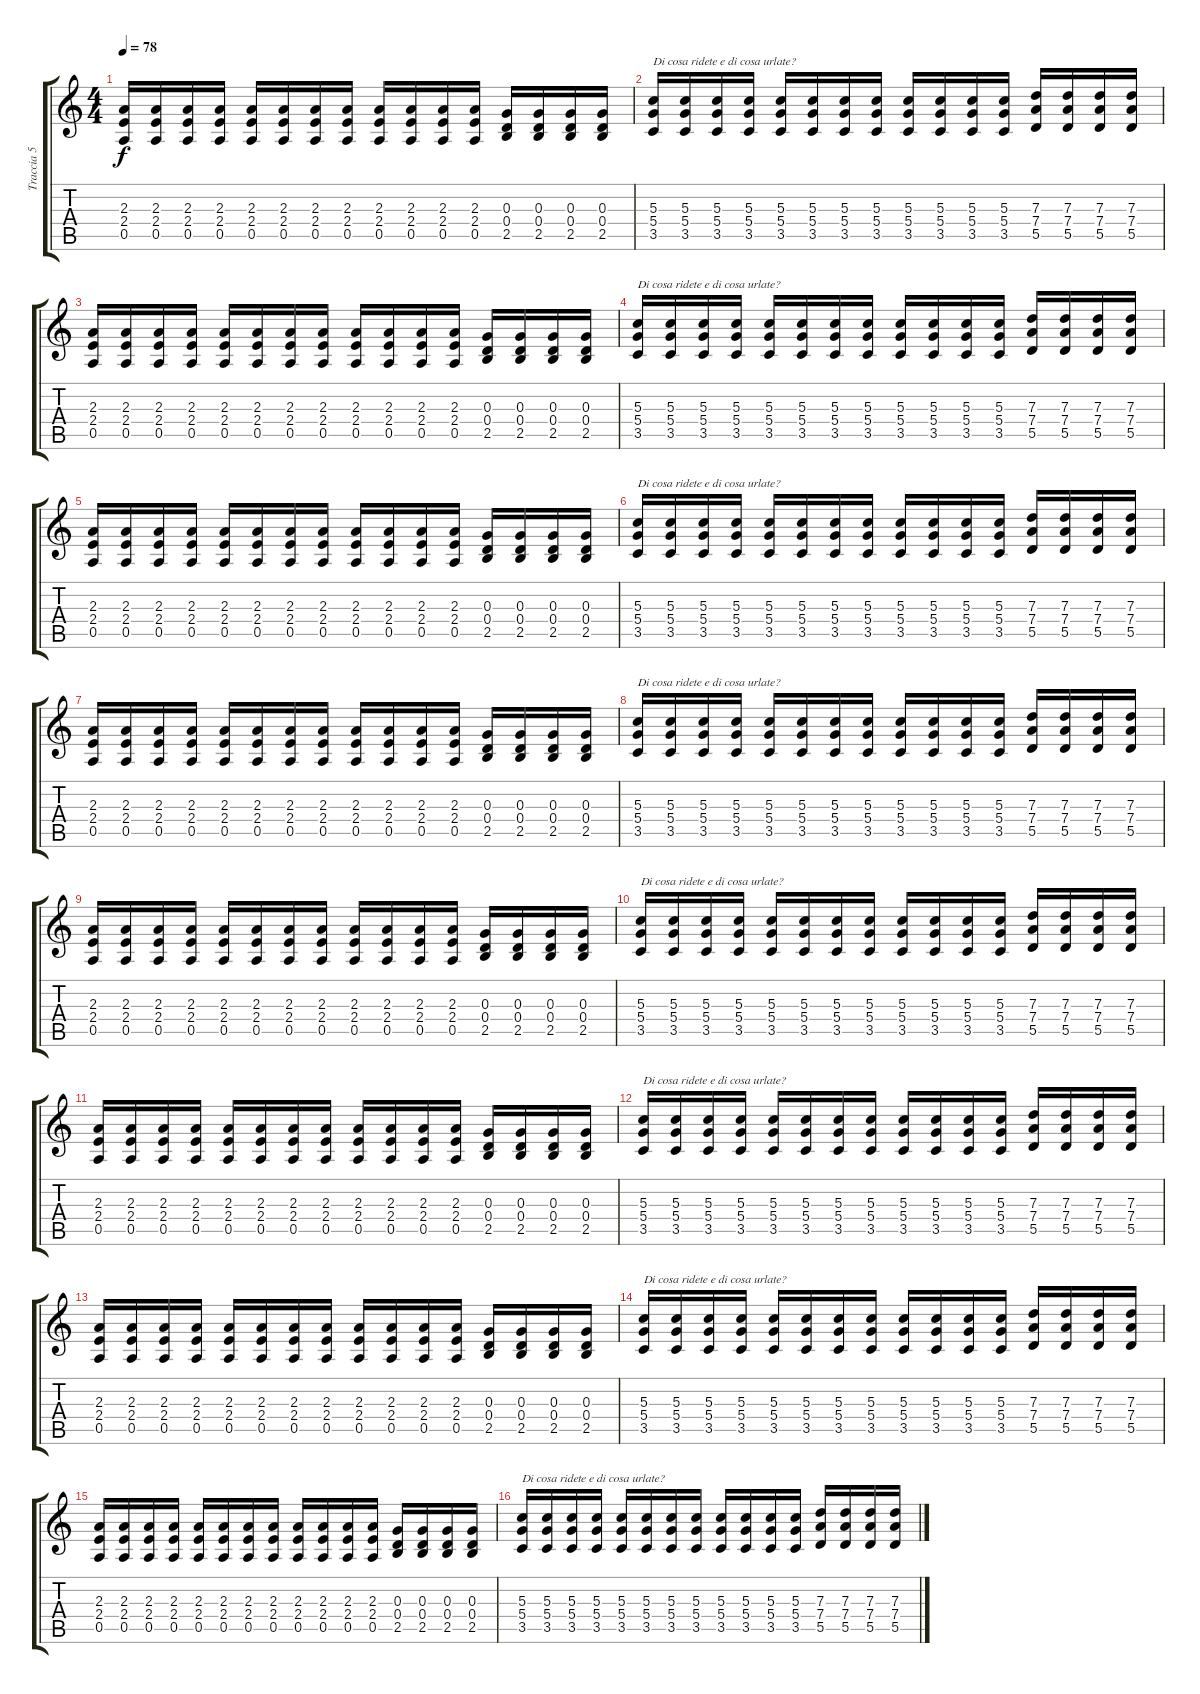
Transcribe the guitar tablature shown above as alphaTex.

\track ("Traccia 5" "Traccia 5") {instrument overdrivenguitar}
\staff {score tabs}
\tuning (E4 B3 G3 D3 A2 E2) {hide}
\ts (4 4)
\tempo 78
\clef g2
\ks c
(2.3 2.4 0.5).16{dy f} (2.3 2.4 0.5).16 (2.3 2.4 0.5).16 (2.3 2.4 0.5).16 (2.3 2.4 0.5).16 (2.3 2.4 0.5).16 (2.3 2.4 0.5).16 (2.3 2.4 0.5).16 (2.3 2.4 0.5).16 (2.3 2.4 0.5).16 (2.3 2.4 0.5).16 (2.3 2.4 0.5).16 (0.3 0.4 2.5).16 (0.3 0.4 2.5).16 (0.3 0.4 2.5).16 (0.3 0.4 2.5).16 |
(5.3 5.4 3.5).16{txt "Di cosa ridete e di cosa urlate?"} (5.3 5.4 3.5).16 (5.3 5.4 3.5).16 (5.3 5.4 3.5).16 (5.3 5.4 3.5).16 (5.3 5.4 3.5).16 (5.3 5.4 3.5).16 (5.3 5.4 3.5).16 (5.3 5.4 3.5).16 (5.3 5.4 3.5).16 (5.3 5.4 3.5).16 (5.3 5.4 3.5).16 (7.3 7.4 5.5).16 (7.3 7.4 5.5).16 (7.3 7.4 5.5).16 (7.3 7.4 5.5).16 |
(2.3 2.4 0.5).16 (2.3 2.4 0.5).16 (2.3 2.4 0.5).16 (2.3 2.4 0.5).16 (2.3 2.4 0.5).16 (2.3 2.4 0.5).16 (2.3 2.4 0.5).16 (2.3 2.4 0.5).16 (2.3 2.4 0.5).16 (2.3 2.4 0.5).16 (2.3 2.4 0.5).16 (2.3 2.4 0.5).16 (0.3 0.4 2.5).16 (0.3 0.4 2.5).16 (0.3 0.4 2.5).16 (0.3 0.4 2.5).16 |
(5.3 5.4 3.5).16{txt "Di cosa ridete e di cosa urlate?"} (5.3 5.4 3.5).16 (5.3 5.4 3.5).16 (5.3 5.4 3.5).16 (5.3 5.4 3.5).16 (5.3 5.4 3.5).16 (5.3 5.4 3.5).16 (5.3 5.4 3.5).16 (5.3 5.4 3.5).16 (5.3 5.4 3.5).16 (5.3 5.4 3.5).16 (5.3 5.4 3.5).16 (7.3 7.4 5.5).16 (7.3 7.4 5.5).16 (7.3 7.4 5.5).16 (7.3 7.4 5.5).16 |
(2.3 2.4 0.5).16 (2.3 2.4 0.5).16 (2.3 2.4 0.5).16 (2.3 2.4 0.5).16 (2.3 2.4 0.5).16 (2.3 2.4 0.5).16 (2.3 2.4 0.5).16 (2.3 2.4 0.5).16 (2.3 2.4 0.5).16 (2.3 2.4 0.5).16 (2.3 2.4 0.5).16 (2.3 2.4 0.5).16 (0.3 0.4 2.5).16 (0.3 0.4 2.5).16 (0.3 0.4 2.5).16 (0.3 0.4 2.5).16 |
(5.3 5.4 3.5).16{txt "Di cosa ridete e di cosa urlate?"} (5.3 5.4 3.5).16 (5.3 5.4 3.5).16 (5.3 5.4 3.5).16 (5.3 5.4 3.5).16 (5.3 5.4 3.5).16 (5.3 5.4 3.5).16 (5.3 5.4 3.5).16 (5.3 5.4 3.5).16 (5.3 5.4 3.5).16 (5.3 5.4 3.5).16 (5.3 5.4 3.5).16 (7.3 7.4 5.5).16 (7.3 7.4 5.5).16 (7.3 7.4 5.5).16 (7.3 7.4 5.5).16 |
(2.3 2.4 0.5).16 (2.3 2.4 0.5).16 (2.3 2.4 0.5).16 (2.3 2.4 0.5).16 (2.3 2.4 0.5).16 (2.3 2.4 0.5).16 (2.3 2.4 0.5).16 (2.3 2.4 0.5).16 (2.3 2.4 0.5).16 (2.3 2.4 0.5).16 (2.3 2.4 0.5).16 (2.3 2.4 0.5).16 (0.3 0.4 2.5).16 (0.3 0.4 2.5).16 (0.3 0.4 2.5).16 (0.3 0.4 2.5).16 |
(5.3 5.4 3.5).16{txt "Di cosa ridete e di cosa urlate?"} (5.3 5.4 3.5).16 (5.3 5.4 3.5).16 (5.3 5.4 3.5).16 (5.3 5.4 3.5).16 (5.3 5.4 3.5).16 (5.3 5.4 3.5).16 (5.3 5.4 3.5).16 (5.3 5.4 3.5).16 (5.3 5.4 3.5).16 (5.3 5.4 3.5).16 (5.3 5.4 3.5).16 (7.3 7.4 5.5).16 (7.3 7.4 5.5).16 (7.3 7.4 5.5).16 (7.3 7.4 5.5).16 |
(2.3 2.4 0.5).16 (2.3 2.4 0.5).16 (2.3 2.4 0.5).16 (2.3 2.4 0.5).16 (2.3 2.4 0.5).16 (2.3 2.4 0.5).16 (2.3 2.4 0.5).16 (2.3 2.4 0.5).16 (2.3 2.4 0.5).16 (2.3 2.4 0.5).16 (2.3 2.4 0.5).16 (2.3 2.4 0.5).16 (0.3 0.4 2.5).16 (0.3 0.4 2.5).16 (0.3 0.4 2.5).16 (0.3 0.4 2.5).16 |
(5.3 5.4 3.5).16{txt "Di cosa ridete e di cosa urlate?"} (5.3 5.4 3.5).16 (5.3 5.4 3.5).16 (5.3 5.4 3.5).16 (5.3 5.4 3.5).16 (5.3 5.4 3.5).16 (5.3 5.4 3.5).16 (5.3 5.4 3.5).16 (5.3 5.4 3.5).16 (5.3 5.4 3.5).16 (5.3 5.4 3.5).16 (5.3 5.4 3.5).16 (7.3 7.4 5.5).16 (7.3 7.4 5.5).16 (7.3 7.4 5.5).16 (7.3 7.4 5.5).16 |
(2.3 2.4 0.5).16 (2.3 2.4 0.5).16 (2.3 2.4 0.5).16 (2.3 2.4 0.5).16 (2.3 2.4 0.5).16 (2.3 2.4 0.5).16 (2.3 2.4 0.5).16 (2.3 2.4 0.5).16 (2.3 2.4 0.5).16 (2.3 2.4 0.5).16 (2.3 2.4 0.5).16 (2.3 2.4 0.5).16 (0.3 0.4 2.5).16 (0.3 0.4 2.5).16 (0.3 0.4 2.5).16 (0.3 0.4 2.5).16 |
(5.3 5.4 3.5).16{txt "Di cosa ridete e di cosa urlate?"} (5.3 5.4 3.5).16 (5.3 5.4 3.5).16 (5.3 5.4 3.5).16 (5.3 5.4 3.5).16 (5.3 5.4 3.5).16 (5.3 5.4 3.5).16 (5.3 5.4 3.5).16 (5.3 5.4 3.5).16 (5.3 5.4 3.5).16 (5.3 5.4 3.5).16 (5.3 5.4 3.5).16 (7.3 7.4 5.5).16 (7.3 7.4 5.5).16 (7.3 7.4 5.5).16 (7.3 7.4 5.5).16 |
(2.3 2.4 0.5).16 (2.3 2.4 0.5).16 (2.3 2.4 0.5).16 (2.3 2.4 0.5).16 (2.3 2.4 0.5).16 (2.3 2.4 0.5).16 (2.3 2.4 0.5).16 (2.3 2.4 0.5).16 (2.3 2.4 0.5).16 (2.3 2.4 0.5).16 (2.3 2.4 0.5).16 (2.3 2.4 0.5).16 (0.3 0.4 2.5).16 (0.3 0.4 2.5).16 (0.3 0.4 2.5).16 (0.3 0.4 2.5).16 |
(5.3 5.4 3.5).16{txt "Di cosa ridete e di cosa urlate?"} (5.3 5.4 3.5).16 (5.3 5.4 3.5).16 (5.3 5.4 3.5).16 (5.3 5.4 3.5).16 (5.3 5.4 3.5).16 (5.3 5.4 3.5).16 (5.3 5.4 3.5).16 (5.3 5.4 3.5).16 (5.3 5.4 3.5).16 (5.3 5.4 3.5).16 (5.3 5.4 3.5).16 (7.3 7.4 5.5).16 (7.3 7.4 5.5).16 (7.3 7.4 5.5).16 (7.3 7.4 5.5).16 |
(2.3 2.4 0.5).16 (2.3 2.4 0.5).16 (2.3 2.4 0.5).16 (2.3 2.4 0.5).16 (2.3 2.4 0.5).16 (2.3 2.4 0.5).16 (2.3 2.4 0.5).16 (2.3 2.4 0.5).16 (2.3 2.4 0.5).16 (2.3 2.4 0.5).16 (2.3 2.4 0.5).16 (2.3 2.4 0.5).16 (0.3 0.4 2.5).16 (0.3 0.4 2.5).16 (0.3 0.4 2.5).16 (0.3 0.4 2.5).16 |
(5.3 5.4 3.5).16{txt "Di cosa ridete e di cosa urlate?"} (5.3 5.4 3.5).16 (5.3 5.4 3.5).16 (5.3 5.4 3.5).16 (5.3 5.4 3.5).16 (5.3 5.4 3.5).16 (5.3 5.4 3.5).16 (5.3 5.4 3.5).16 (5.3 5.4 3.5).16 (5.3 5.4 3.5).16 (5.3 5.4 3.5).16 (5.3 5.4 3.5).16 (7.3 7.4 5.5).16 (7.3 7.4 5.5).16 (7.3 7.4 5.5).16 (7.3 7.4 5.5).16
